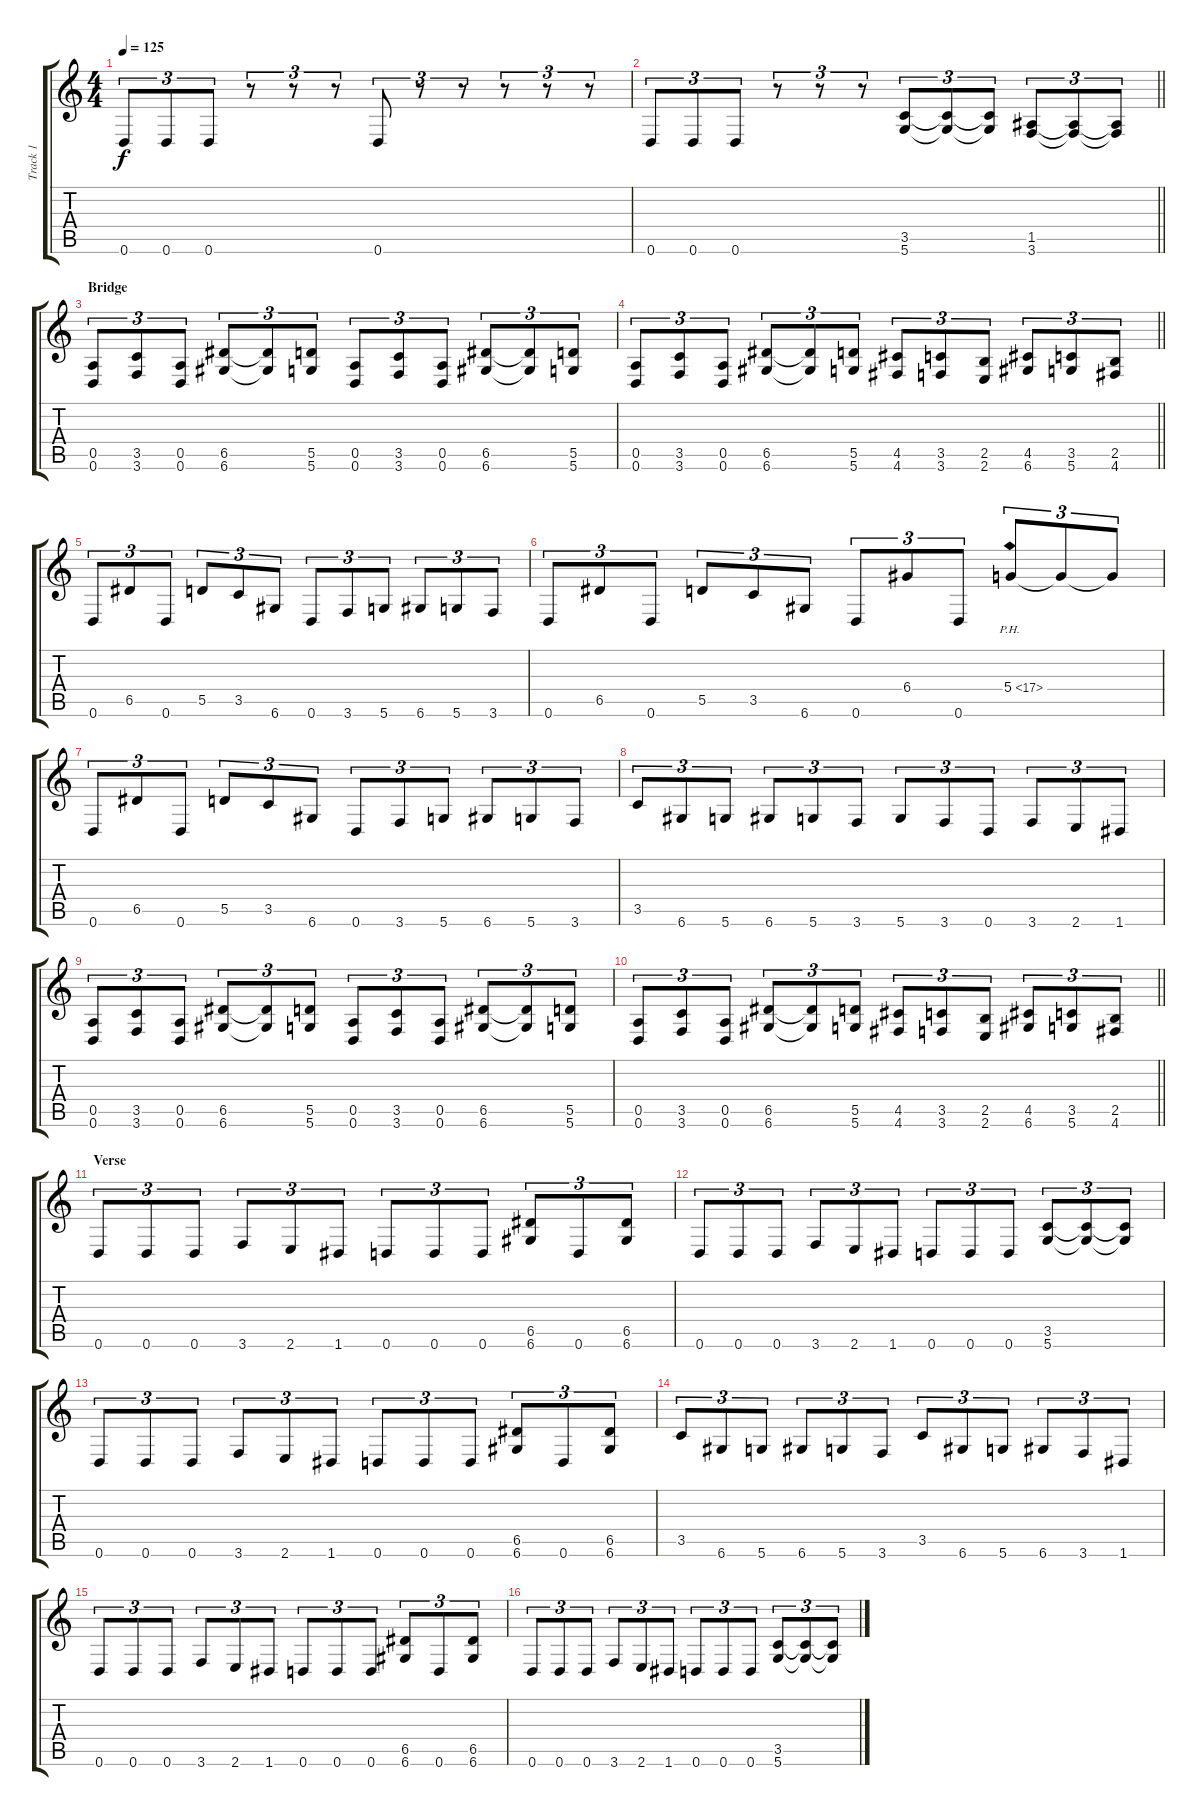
\track ("Track 1" "Track 1") {instrument distortionguitar}
\staff {score tabs}
\tuning (E4 B3 G3 D3 A2 D2) {hide}
\ts (4 4)
\tempo 125
\clef g2
\ks c
0.6.8{tu (3 2) dy f} 0.6.8{tu (3 2)} 0.6.8{tu (3 2)} r.8{tu (3 2)} r.8{tu (3 2)} r.8{tu (3 2)} 0.6.8{tu (3 2)} r.8{tu (3 2)} r.8{tu (3 2)} r.8{tu (3 2)} r.8{tu (3 2)} r.8{tu (3 2)} |
\barLineRight lightlight
0.6.8{tu (3 2)} 0.6.8{tu (3 2)} 0.6.8{tu (3 2)} r.8{tu (3 2)} r.8{tu (3 2)} r.8{tu (3 2)} (3.5 5.6).8{tu (3 2)} (3.5{t} 5.6{t}).8{tu (3 2)} (3.5{t} 5.6{t}).8{tu (3 2)} (1.5 3.6).8{tu (3 2)} (1.5{t} 3.6{t}).8{tu (3 2)} (1.5{t} 3.6{t}).8{tu (3 2)} |
\section ("" "Bridge")
(0.5 0.6).8{tu (3 2)} (3.5 3.6).8{tu (3 2)} (0.5 0.6).8{tu (3 2)} (6.5 6.6).8{tu (3 2)} (6.5{t} 6.6{t}).8{tu (3 2)} (5.5 5.6).8{tu (3 2)} (0.5 0.6).8{tu (3 2)} (3.5 3.6).8{tu (3 2)} (0.5 0.6).8{tu (3 2)} (6.5 6.6).8{tu (3 2)} (6.5{t} 6.6{t}).8{tu (3 2)} (5.5 5.6).8{tu (3 2)} |
\barLineRight lightlight
(0.5 0.6).8{tu (3 2)} (3.5 3.6).8{tu (3 2)} (0.5 0.6).8{tu (3 2)} (6.5 6.6).8{tu (3 2)} (6.5{t} 6.6{t}).8{tu (3 2)} (5.5 5.6).8{tu (3 2)} (4.5 4.6).8{tu (3 2)} (3.5 3.6).8{tu (3 2)} (2.5 2.6).8{tu (3 2)} (4.5 6.6).8{tu (3 2)} (3.5 5.6).8{tu (3 2)} (2.5 4.6).8{tu (3 2)} |
0.6.8{tu (3 2)} 6.5.8{tu (3 2)} 0.6.8{tu (3 2)} 5.5.8{tu (3 2)} 3.5.8{tu (3 2)} 6.6.8{tu (3 2)} 0.6.8{tu (3 2)} 3.6.8{tu (3 2)} 5.6.8{tu (3 2)} 6.6.8{tu (3 2)} 5.6.8{tu (3 2)} 3.6.8{tu (3 2)} |
0.6.8{tu (3 2)} 6.5.8{tu (3 2)} 0.6.8{tu (3 2)} 5.5.8{tu (3 2)} 3.5.8{tu (3 2)} 6.6.8{tu (3 2)} 0.6.8{tu (3 2)} 6.4.8{tu (3 2)} 0.6.8{tu (3 2)} 5.4{ph 12}.8{tu (3 2)} 5.4{t}.8{tu (3 2)} 5.4{t}.8{tu (3 2)} |
0.6.8{tu (3 2)} 6.5.8{tu (3 2)} 0.6.8{tu (3 2)} 5.5.8{tu (3 2)} 3.5.8{tu (3 2)} 6.6.8{tu (3 2)} 0.6.8{tu (3 2)} 3.6.8{tu (3 2)} 5.6.8{tu (3 2)} 6.6.8{tu (3 2)} 5.6.8{tu (3 2)} 3.6.8{tu (3 2)} |
3.5.8{tu (3 2)} 6.6.8{tu (3 2)} 5.6.8{tu (3 2)} 6.6.8{tu (3 2)} 5.6.8{tu (3 2)} 3.6.8{tu (3 2)} 5.6.8{tu (3 2)} 3.6.8{tu (3 2)} 0.6.8{tu (3 2)} 3.6.8{tu (3 2)} 2.6.8{tu (3 2)} 1.6.8{tu (3 2)} |
(0.5 0.6).8{tu (3 2)} (3.5 3.6).8{tu (3 2)} (0.5 0.6).8{tu (3 2)} (6.5 6.6).8{tu (3 2)} (6.5{t} 6.6{t}).8{tu (3 2)} (5.5 5.6).8{tu (3 2)} (0.5 0.6).8{tu (3 2)} (3.5 3.6).8{tu (3 2)} (0.5 0.6).8{tu (3 2)} (6.5 6.6).8{tu (3 2)} (6.5{t} 6.6{t}).8{tu (3 2)} (5.5 5.6).8{tu (3 2)} |
\barLineRight lightlight
(0.5 0.6).8{tu (3 2)} (3.5 3.6).8{tu (3 2)} (0.5 0.6).8{tu (3 2)} (6.5 6.6).8{tu (3 2)} (6.5{t} 6.6{t}).8{tu (3 2)} (5.5 5.6).8{tu (3 2)} (4.5 4.6).8{tu (3 2)} (3.5 3.6).8{tu (3 2)} (2.5 2.6).8{tu (3 2)} (4.5 6.6).8{tu (3 2)} (3.5 5.6).8{tu (3 2)} (2.5 4.6).8{tu (3 2)} |
\section ("" "Verse")
0.6.8{tu (3 2)} 0.6.8{tu (3 2)} 0.6.8{tu (3 2)} 3.6.8{tu (3 2)} 2.6.8{tu (3 2)} 1.6.8{tu (3 2)} 0.6.8{tu (3 2)} 0.6.8{tu (3 2)} 0.6.8{tu (3 2)} (6.5 6.6).8{tu (3 2)} 0.6.8{tu (3 2)} (6.5 6.6).8{tu (3 2)} |
0.6.8{tu (3 2)} 0.6.8{tu (3 2)} 0.6.8{tu (3 2)} 3.6.8{tu (3 2)} 2.6.8{tu (3 2)} 1.6.8{tu (3 2)} 0.6.8{tu (3 2)} 0.6.8{tu (3 2)} 0.6.8{tu (3 2)} (3.5 5.6).8{tu (3 2)} (3.5{t} 5.6{t}).8{tu (3 2)} (3.5{t} 5.6{t}).8{tu (3 2)} |
0.6.8{tu (3 2)} 0.6.8{tu (3 2)} 0.6.8{tu (3 2)} 3.6.8{tu (3 2)} 2.6.8{tu (3 2)} 1.6.8{tu (3 2)} 0.6.8{tu (3 2)} 0.6.8{tu (3 2)} 0.6.8{tu (3 2)} (6.5 6.6).8{tu (3 2)} 0.6.8{tu (3 2)} (6.5 6.6).8{tu (3 2)} |
3.5.8{tu (3 2)} 6.6.8{tu (3 2)} 5.6.8{tu (3 2)} 6.6.8{tu (3 2)} 5.6.8{tu (3 2)} 3.6.8{tu (3 2)} 3.5.8{tu (3 2)} 6.6.8{tu (3 2)} 5.6.8{tu (3 2)} 6.6.8{tu (3 2)} 3.6.8{tu (3 2)} 1.6.8{tu (3 2)} |
0.6.8{tu (3 2)} 0.6.8{tu (3 2)} 0.6.8{tu (3 2)} 3.6.8{tu (3 2)} 2.6.8{tu (3 2)} 1.6.8{tu (3 2)} 0.6.8{tu (3 2)} 0.6.8{tu (3 2)} 0.6.8{tu (3 2)} (6.5 6.6).8{tu (3 2)} 0.6.8{tu (3 2)} (6.5 6.6).8{tu (3 2)} |
0.6.8{tu (3 2)} 0.6.8{tu (3 2)} 0.6.8{tu (3 2)} 3.6.8{tu (3 2)} 2.6.8{tu (3 2)} 1.6.8{tu (3 2)} 0.6.8{tu (3 2)} 0.6.8{tu (3 2)} 0.6.8{tu (3 2)} (3.5 5.6).8{tu (3 2)} (3.5{t} 5.6{t}).8{tu (3 2)} (3.5{t} 5.6{t}).8{tu (3 2)}
